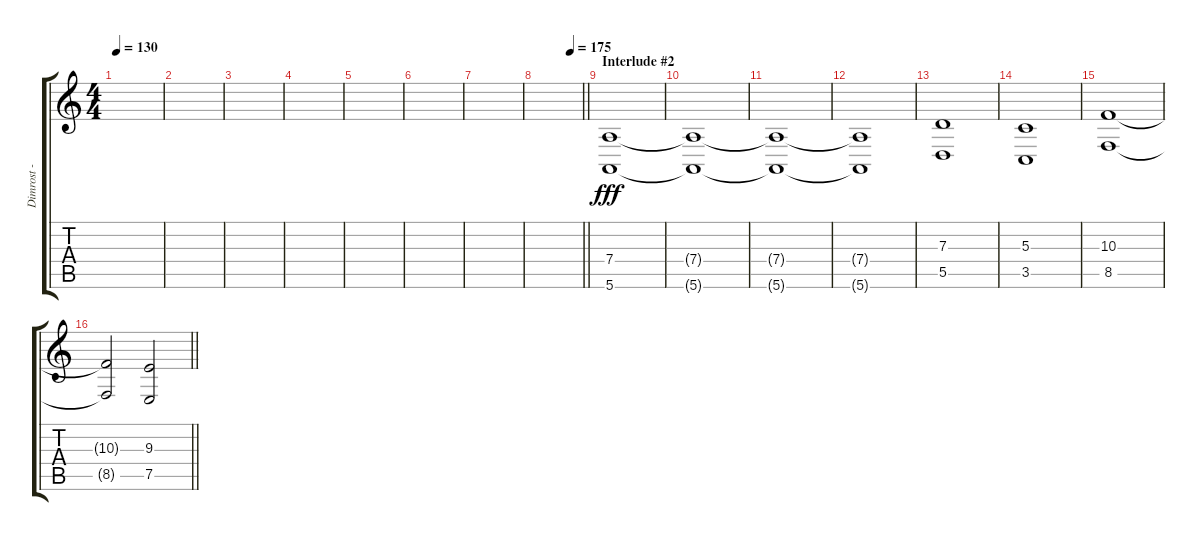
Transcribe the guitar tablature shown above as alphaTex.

\track ("Dimrost - Choirs" "Dimrost - ") {instrument choiraahs}
\staff {score tabs}
\tuning (E4 B3 G3 D3 A2 E2) {hide}
\ts (4 4)
\tempo 130
\clef g2
\ks c
|
|
|
|
|
|
|
\tempo (175 0.75)
\barLineRight lightlight
|
\section ("" "Interlude #2")
(7.4 5.6).1{dy fff} |
(7.4{t} 5.6{t}).1 |
(7.4{t} 5.6{t}).1 |
(7.4{t} 5.6{t}).1 |
(7.3 5.5).1 |
(5.3 3.5).1 |
(10.3 8.5).1 |
\barLineRight lightlight
(10.3{t} 8.5{t}).2 (9.3 7.5).2
